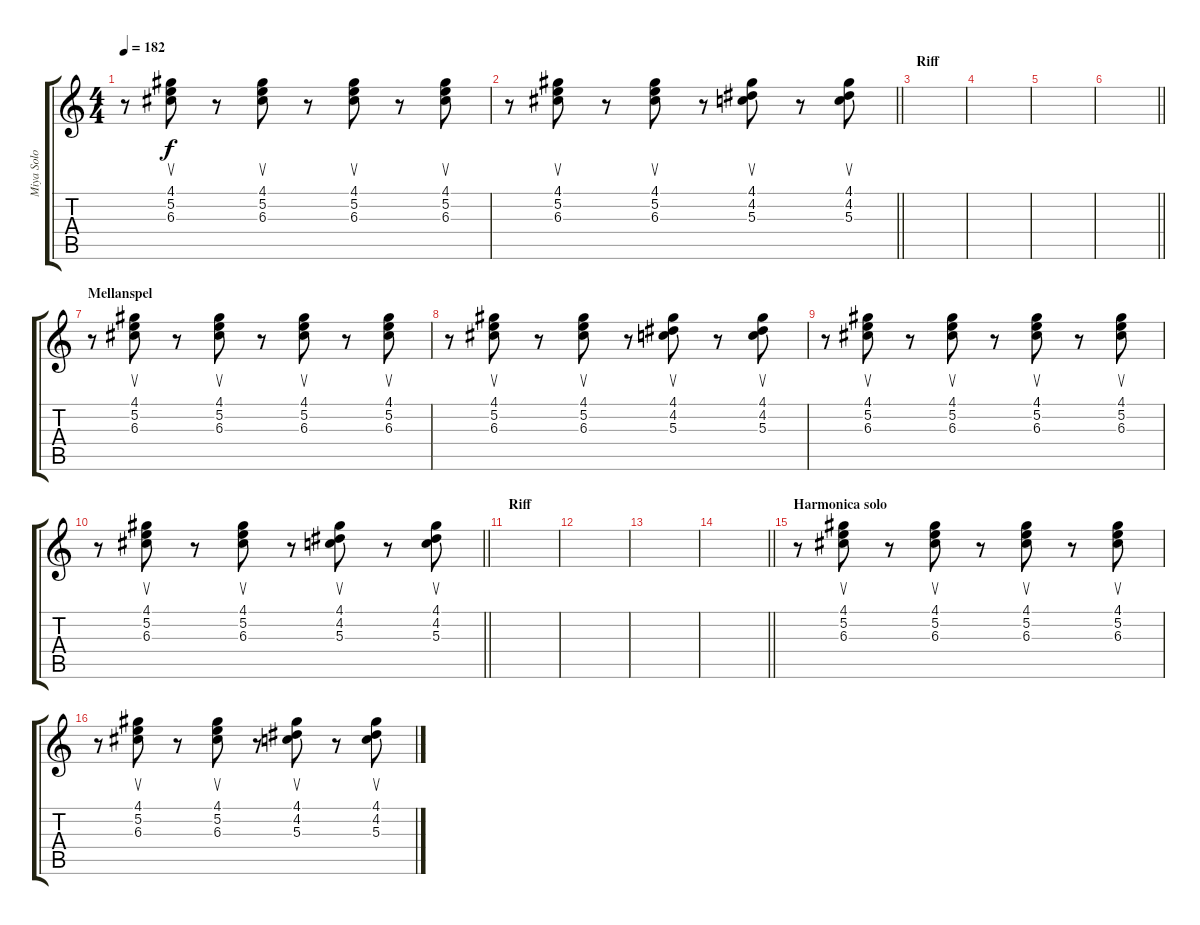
\track ("Miya Solo" "Miya Solo") {instrument distortionguitar}
\staff {score tabs}
\tuning (E4 B3 G3 D3 A2 E2) {hide}
\ts (4 4)
\tempo 182
\clef g2
\ks c
r.8{dy f} (4.1 5.2 6.3).8{su} r.8 (4.1 5.2 6.3).8{su} r.8 (4.1 5.2 6.3).8{su} r.8 (4.1 5.2 6.3).8{su} |
\barLineRight lightlight
r.8 (4.1 5.2 6.3).8{su} r.8 (4.1 5.2 6.3).8{su} r.8 (4.1 4.2 5.3).8{su} r.8 (4.1 4.2 5.3).8{su} |
\section ("" "Riff")
|
|
|
\barLineRight lightlight
|
\section ("" "Mellanspel")
r.8 (4.1 5.2 6.3).8{su} r.8 (4.1 5.2 6.3).8{su} r.8 (4.1 5.2 6.3).8{su} r.8 (4.1 5.2 6.3).8{su} |
r.8 (4.1 5.2 6.3).8{su} r.8 (4.1 5.2 6.3).8{su} r.8 (4.1 4.2 5.3).8{su} r.8 (4.1 4.2 5.3).8{su} |
r.8 (4.1 5.2 6.3).8{su} r.8 (4.1 5.2 6.3).8{su} r.8 (4.1 5.2 6.3).8{su} r.8 (4.1 5.2 6.3).8{su} |
\barLineRight lightlight
r.8 (4.1 5.2 6.3).8{su} r.8 (4.1 5.2 6.3).8{su} r.8 (4.1 4.2 5.3).8{su} r.8 (4.1 4.2 5.3).8{su} |
\section ("" "Riff")
|
|
|
\barLineRight lightlight
|
\section ("" "Harmonica solo")
r.8 (4.1 5.2 6.3).8{su} r.8 (4.1 5.2 6.3).8{su} r.8 (4.1 5.2 6.3).8{su} r.8 (4.1 5.2 6.3).8{su} |
r.8 (4.1 5.2 6.3).8{su} r.8 (4.1 5.2 6.3).8{su} r.8 (4.1 4.2 5.3).8{su} r.8 (4.1 4.2 5.3).8{su}
